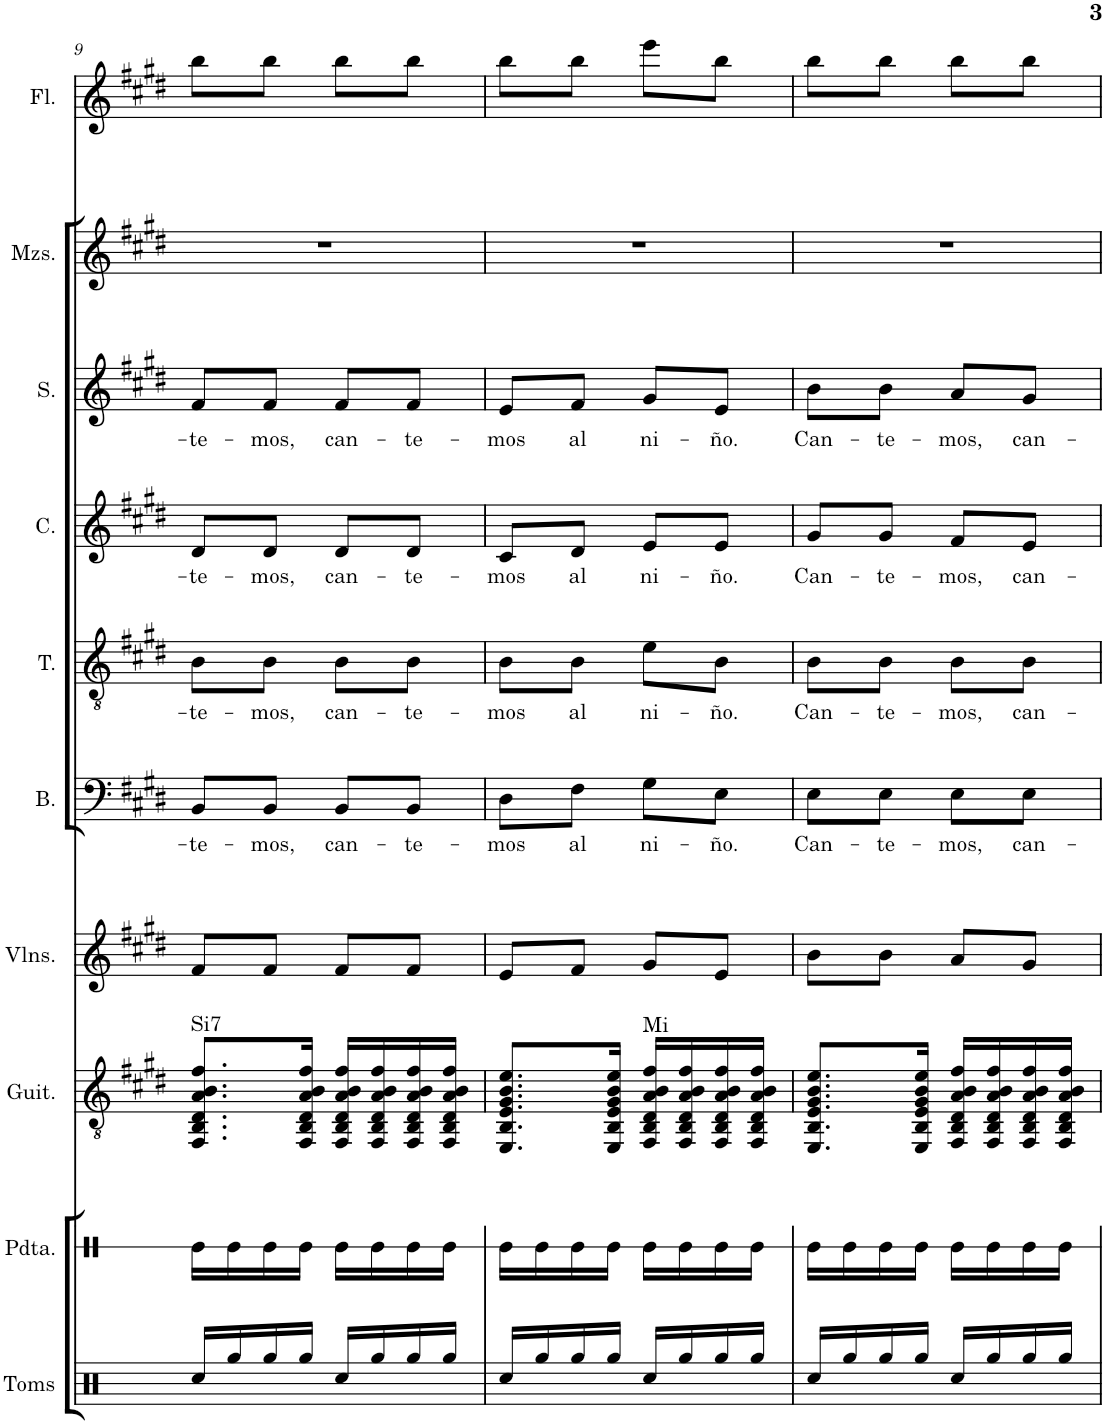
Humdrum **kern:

**kern	**kern	**kern	**harte	**kern	**kern	**text	**kern	**text	**kern	**text	**kern	**text	**kern	**kern
*part10	*part9	*part8	*part8	*part7	*part6	*part6	*part5	*part5	*part4	*part4	*part3	*part3	*part2	*part1
*staff10	*staff9	*staff8	*	*staff7	*staff6	*staff6	*staff5	*staff5	*staff4	*staff4	*staff3	*staff3	*staff2	*staff1
*I"Toms	*I"Pandereta	*I"Guitarra	*	*I"Violines	*I"Bajo	*	*I"Tenor	*	*I"Contralto	*	*I"Soprano	*	*I"Mezzo-soprano	*I"Flauta
*I'Toms	*I'Pdta.	*I'Guit.	*	*I'Vlns.	*I'B.	*	*I'T.	*	*I'C.	*	*I'S.	*	*I'Mzs.	*I'Fl.
!!LO:PB:g=z
*clefX	*clefX	*clefGv2	*	*clefG2	*clefF4	*	*clefGv2	*	*clefG2	*	*clefG2	*	*clefG2	*clefG2
*k[]	*k[]	*k[f#c#g#d#]	*	*k[f#c#g#d#]	*k[f#c#g#d#]	*	*k[f#c#g#d#]	*	*k[f#c#g#d#]	*	*k[f#c#g#d#]	*	*k[f#c#g#d#]	*k[f#c#g#d#]
*M2/4	*M2/4	*M2/4	*	*M2/4	*M2/4	*	*M2/4	*	*M2/4	*	*M2/4	*	*M2/4	*M2/4
=9	=9	=9	=9	=9	=9	=9	=9	=9	=9	=9	=9	=9	=9	=9
!	!	!	!LO:H:kt=Si7	!	!	!LO:LY:b	!	!LO:LY:b	!	!LO:LY:b	!	!LO:LY:b	!	!
16Rcc/LL	16Re\LL	8.FF#/ 8.BB/ 8.D#/ 8.A/ 8.B/ 8.f#/L	N	8f#/L	8BB/L	-te-	8B\L	-te-	8d#/L	-te-	8f#/L	-te-	2r	8bb\L
16Rgg/	16Re\	.	.	.	.	.	.	.	.	.	.	.	.	.
!	!	!	!	!	!	!LO:LY:b	!	!LO:LY:b	!	!LO:LY:b	!	!LO:LY:b	!	!
16Rgg/	16Re\	.	.	8f#/J	8BB/J	-mos,	8B\J	-mos,	8d#/J	-mos,	8f#/J	-mos,	.	8bb\J
16Rgg/JJ	16Re\JJ	16FF#/ 16BB/ 16D#/ 16A/ 16B/ 16f#/Jk	.	.	.	.	.	.	.	.	.	.	.	.
!	!	!	!	!	!	!LO:LY:b	!	!LO:LY:b	!	!LO:LY:b	!	!LO:LY:b	!	!
16Rcc/LL	16Re\LL	16FF#/ 16BB/ 16D#/ 16A/ 16B/ 16f#/LL	.	8f#/L	8BB/L	can-	8B\L	can-	8d#/L	can-	8f#/L	can-	.	8bb\L
16Rgg/	16Re\	16FF#/ 16BB/ 16D#/ 16A/ 16B/ 16f#/	.	.	.	.	.	.	.	.	.	.	.	.
!	!	!	!	!	!	!LO:LY:b	!	!LO:LY:b	!	!LO:LY:b	!	!LO:LY:b	!	!
16Rgg/	16Re\	16FF#/ 16BB/ 16D#/ 16A/ 16B/ 16f#/	.	8f#/J	8BB/J	-te-	8B\J	-te-	8d#/J	-te-	8f#/J	-te-	.	8bb\J
16Rgg/JJ	16Re\JJ	16FF#/ 16BB/ 16D#/ 16A/ 16B/ 16f#/JJ	.	.	.	.	.	.	.	.	.	.	.	.
=10	=10	=10	=10	=10	=10	=10	=10	=10	=10	=10	=10	=10	=10	=10
!	!	!	!	!	!	!LO:LY:b	!	!LO:LY:b	!	!LO:LY:b	!	!LO:LY:b	!	!
16Rcc/LL	16Re\LL	8.EE/ 8.BB/ 8.E/ 8.G#/ 8.B/ 8.e/L	.	8e/L	8D#\L	-mos	8B\L	-mos	8c#/L	-mos	8e/L	-mos	2r	8bb\L
16Rgg/	16Re\	.	.	.	.	.	.	.	.	.	.	.	.	.
!	!	!	!	!	!	!LO:LY:b	!	!LO:LY:b	!	!LO:LY:b	!	!LO:LY:b	!	!
16Rgg/	16Re\	.	.	8f#/J	8F#\J	al	8B\J	al	8d#/J	al	8f#/J	al	.	8bb\J
16Rgg/JJ	16Re\JJ	16EE/ 16BB/ 16E/ 16G#/ 16B/ 16e/Jk	.	.	.	.	.	.	.	.	.	.	.	.
!	!	!	!LO:H:kt=Mi	!	!	!LO:LY:b	!	!LO:LY:b	!	!LO:LY:b	!	!LO:LY:b	!	!
16Rcc/LL	16Re\LL	16FF#/ 16BB/ 16D#/ 16A/ 16B/ 16f#/LL	N	8g#/L	8G#\L	ni-	8e\L	ni-	8e/L	ni-	8g#/L	ni-	.	8eee\L
16Rgg/	16Re\	16FF#/ 16BB/ 16D#/ 16A/ 16B/ 16f#/	.	.	.	.	.	.	.	.	.	.	.	.
!	!	!	!	!	!	!LO:LY:b	!	!LO:LY:b	!	!LO:LY:b	!	!LO:LY:b	!	!
16Rgg/	16Re\	16FF#/ 16BB/ 16D#/ 16A/ 16B/ 16f#/	.	8e/J	8E\J	-ño.	8B\J	-ño.	8e/J	-ño.	8e/J	-ño.	.	8bb\J
16Rgg/JJ	16Re\JJ	16FF#/ 16BB/ 16D#/ 16A/ 16B/ 16f#/JJ	.	.	.	.	.	.	.	.	.	.	.	.
=11	=11	=11	=11	=11	=11	=11	=11	=11	=11	=11	=11	=11	=11	=11
!	!	!	!	!	!	!LO:LY:b	!	!LO:LY:b	!	!LO:LY:b	!	!LO:LY:b	!	!
16Rcc/LL	16Re\LL	8.EE/ 8.BB/ 8.E/ 8.G#/ 8.B/ 8.e/L	.	8b\L	8E\L	Can-	8B\L	Can-	8g#/L	Can-	8b\L	Can-	2r	8bb\L
16Rgg/	16Re\	.	.	.	.	.	.	.	.	.	.	.	.	.
!	!	!	!	!	!	!LO:LY:b	!	!LO:LY:b	!	!LO:LY:b	!	!LO:LY:b	!	!
16Rgg/	16Re\	.	.	8b\J	8E\J	-te-	8B\J	-te-	8g#/J	-te-	8b\J	-te-	.	8bb\J
16Rgg/JJ	16Re\JJ	16EE/ 16BB/ 16E/ 16G#/ 16B/ 16e/Jk	.	.	.	.	.	.	.	.	.	.	.	.
!	!	!	!	!	!	!LO:LY:b	!	!LO:LY:b	!	!LO:LY:b	!	!LO:LY:b	!	!
16Rcc/LL	16Re\LL	16FF#/ 16BB/ 16D#/ 16A/ 16B/ 16f#/LL	.	8a/L	8E\L	-mos,	8B\L	-mos,	8f#/L	-mos,	8a/L	-mos,	.	8bb\L
16Rgg/	16Re\	16FF#/ 16BB/ 16D#/ 16A/ 16B/ 16f#/	.	.	.	.	.	.	.	.	.	.	.	.
!	!	!	!	!	!	!LO:LY:b	!	!LO:LY:b	!	!LO:LY:b	!	!LO:LY:b	!	!
16Rgg/	16Re\	16FF#/ 16BB/ 16D#/ 16A/ 16B/ 16f#/	.	8g#/J	8E\J	can-	8B\J	can-	8e/J	can-	8g#/J	can-	.	8bb\J
16Rgg/JJ	16Re\JJ	16FF#/ 16BB/ 16D#/ 16A/ 16B/ 16f#/JJ	.	.	.	.	.	.	.	.	.	.	.	.
=	=	=	=	=	=	=	=	=	=	=	=	=	=	=
*-	*-	*-	*-	*-	*-	*-	*-	*-	*-	*-	*-	*-	*-	*-
